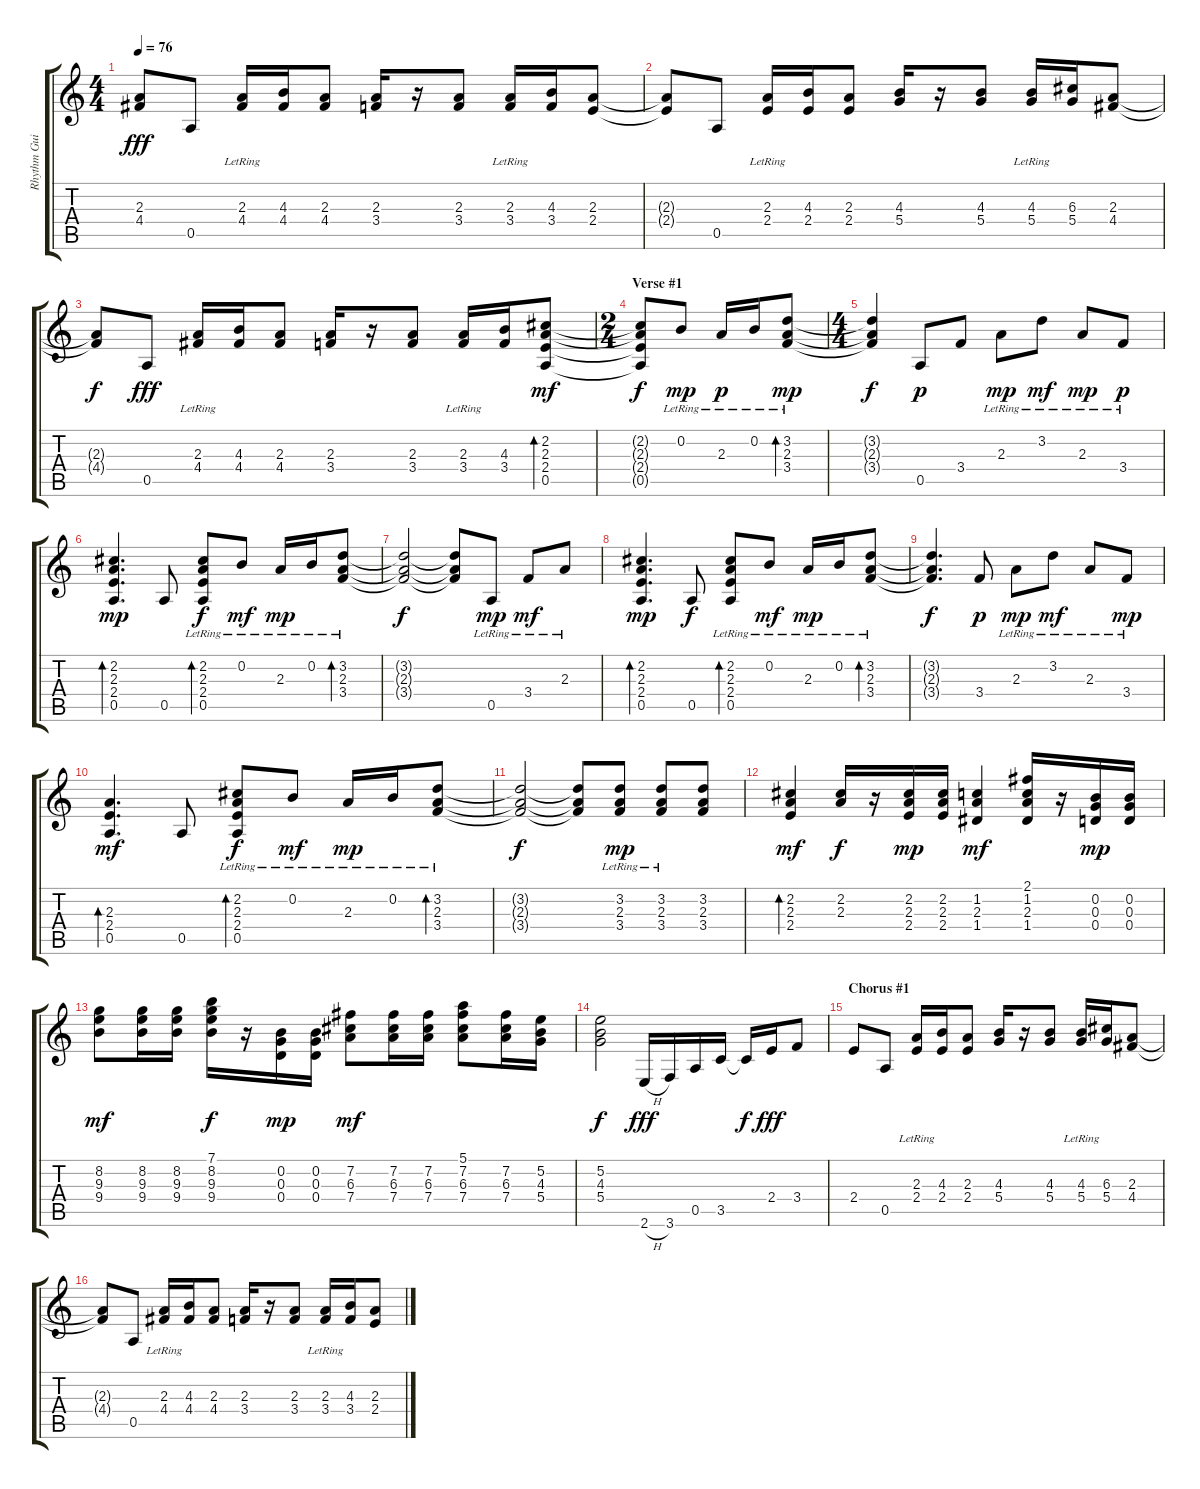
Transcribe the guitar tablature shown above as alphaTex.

\track ("Rhythm Guitar" "Rhythm Gui") {instrument electricguitarjazz}
\staff {score tabs}
\tuning (E4 B3 G3 D3 A2 D2) {hide}
\ts (4 4)
\tempo 76
\clef g2
\ks c
(2.3{t} 4.4{t}).8{dy fff} 0.5.8 (2.3 4.4{lr}).16 (4.3 4.4).16 (2.3 4.4).8 (2.3 3.4).16 r.16 (2.3 3.4).8 (2.3 3.4{lr}).16 (4.3 3.4).16 (2.3 2.4).8 |
(2.3{t} 2.4{t}).8 0.5.8 (2.3 2.4{lr}).16 (4.3 2.4).16 (2.3 2.4).8 (4.3 5.4).16 r.16 (4.3 5.4).8 (4.3 5.4{lr}).16 (6.3 5.4).16 (2.3 4.4).8 |
(2.3{t} 4.4{t}).8{dy f} 0.5.8{dy fff} (2.3 4.4{lr}).16 (4.3 4.4).16 (2.3 4.4).8 (2.3 3.4).16 r.16 (2.3 3.4).8 (2.3 3.4{lr}).16 (4.3 3.4).16 (2.2 2.3 2.4 0.5).8{bd 240 dy mf} |
\ts (2 4)
\section ("" "Verse #1")
(2.2{t} 2.3{t} 2.4{t} 0.5{t}).8{dy f} 0.2{lr}.8{dy mp} 2.3{lr}.16{dy p} 0.2{lr}.16 (3.2{lr} 2.3{lr} 3.4{lr}).8{bd 120 dy mp} |
\ts (4 4)
(3.2{t} 2.3{t} 3.4{t}).4{dy f} 0.5.8{dy p} 3.4.8 2.3{lr}.8{dy mp} 3.2{lr}.8{dy mf} 2.3{lr}.8{dy mp} 3.4{lr}.8{dy p} |
(2.2 2.3 2.4 0.5).4{d bd 120 dy mp} 0.5.8 (2.2{lr} 2.3{lr} 2.4{lr} 0.5{lr}).8{bd 120 dy f} 0.2{lr}.8{dy mf} 2.3{lr}.16{dy mp} 0.2{lr}.16 (3.2{lr} 2.3{lr} 3.4{lr}).8{bd 120} |
(3.2{t} 2.3{t} 3.4{t}).2{dy f} (3.2{t} 2.3{t} 3.4{t}).8 0.5{lr}.8{dy mp} 3.4{lr}.8{dy mf} 2.3{lr}.8 |
(2.2 2.3 2.4 0.5).4{d bd 120 dy mp} 0.5.8{dy f} (2.2{lr} 2.3{lr} 2.4{lr} 0.5{lr}).8{bd 120} 0.2{lr}.8{dy mf} 2.3{lr}.16{dy mp} 0.2{lr}.16 (3.2{lr} 2.3{lr} 3.4{lr}).8{bd 120} |
(3.2{t} 2.3{t} 3.4{t}).4{d dy f} 3.4.8{dy p} 2.3{lr}.8{dy mp} 3.2{lr}.8{dy mf} 2.3{lr}.8 3.4{lr}.8{dy mp} |
(2.3 2.4 0.5).4{d bd 120 dy mf} 0.5.8 (2.2{lr} 2.3{lr} 2.4{lr} 0.5{lr}).8{bd 120 dy f} 0.2{lr}.8{dy mf} 2.3{lr}.16{dy mp} 0.2{lr}.16 (3.2{lr} 2.3{lr} 3.4{lr}).8{bd 120} |
(3.2{t} 2.3{t} 3.4{t}).2{dy f} (3.2{t} 2.3{t} 3.4{t}).8 (3.2{lr} 2.3 3.4).8{dy mp} (3.2 2.3{lr} 3.4).8 (3.2 2.3 3.4).8 |
(2.2 2.3 2.4).4{bd 120 dy mf} (2.2 2.3).16{dy f} r.16 (2.2 2.3 2.4).16{dy mp} (2.2 2.3 2.4).16 (1.2 2.3 1.4).4{dy mf} (2.1 1.2 2.3 1.4).16 r.16 (0.2 0.3 0.4).16{dy mp} (0.2 0.3 0.4).16 |
(8.2 9.3 9.4).8{dy mf} (8.2 9.3 9.4).16 (8.2 9.3 9.4).16 (7.1 8.2 9.3 9.4).16{dy f} r.16 (0.2 0.3 0.4).16{dy mp} (0.2 0.3 0.4).16 (7.2 6.3 7.4).8{dy mf} (7.2 6.3 7.4).16 (7.2 6.3 7.4).16 (5.1 7.2 6.3 7.4).8 (7.2 6.3 7.4).16 (5.2 4.3 5.4).16 |
(5.2 4.3 5.4).2{dy f} 2.6{h}.16{dy fff} 3.6.16 0.5.16 3.5.16 3.5{t}.16{dy f} 2.4.16{dy fff} 3.4.8 |
\section ("" "Chorus #1")
2.4.8 0.5.8 (2.3 2.4{lr}).16 (4.3 2.4).16 (2.3 2.4).8 (4.3 5.4).16 r.16 (4.3 5.4).8 (4.3 5.4{lr}).16 (6.3 5.4).16 (2.3 4.4).8 |
(2.3{t} 4.4{t}).8 0.5.8 (2.3 4.4{lr}).16 (4.3 4.4).16 (2.3 4.4).8 (2.3 3.4).16 r.16 (2.3 3.4).8 (2.3 3.4{lr}).16 (4.3 3.4).16 (2.3 2.4).8
